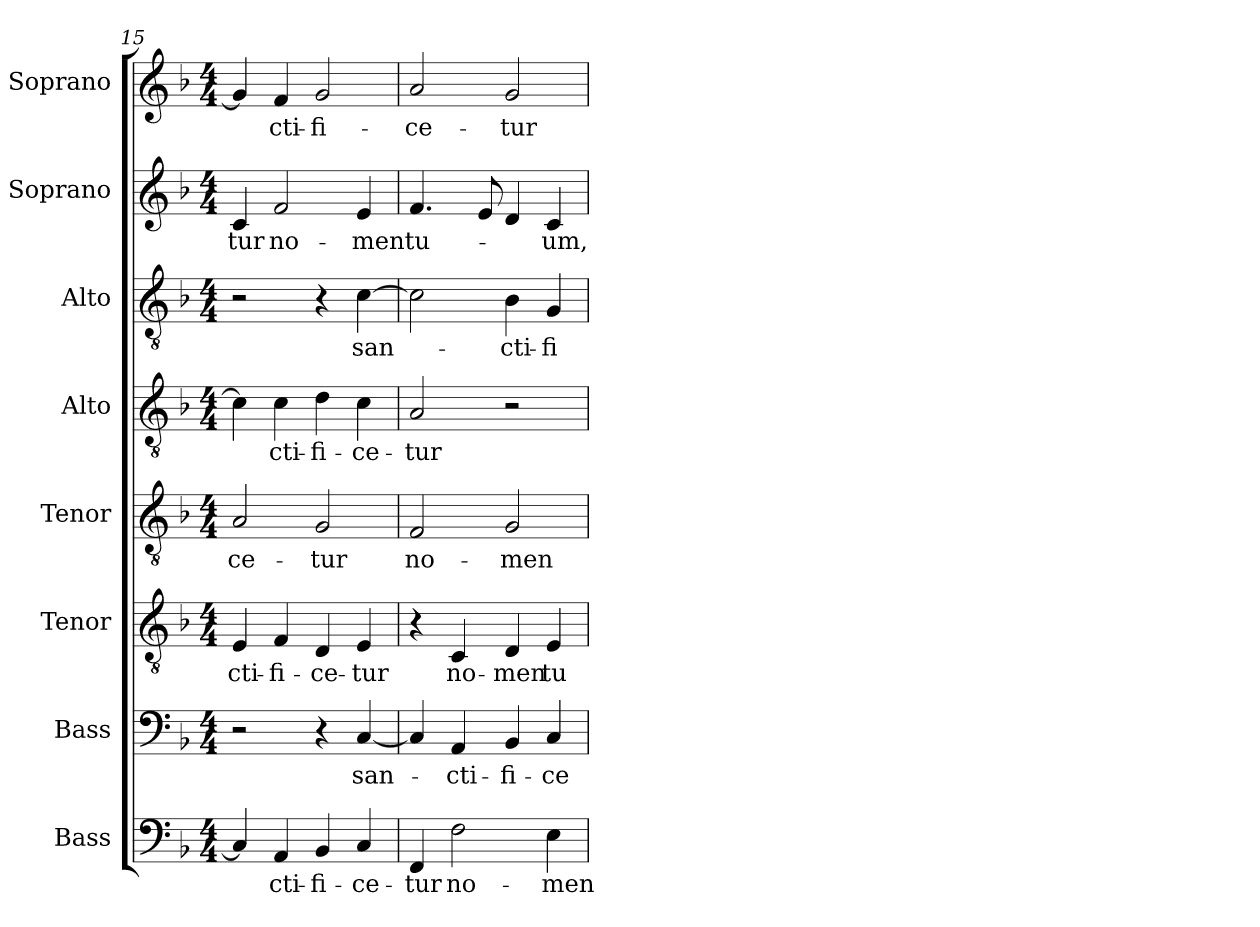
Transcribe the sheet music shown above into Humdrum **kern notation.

**kern	**text	**kern	**text	**kern	**text	**kern	**text	**kern	**text	**kern	**text	**kern	**text	**kern	**text
*part8	*part8	*part7	*part7	*part6	*part6	*part5	*part5	*part4	*part4	*part3	*part3	*part2	*part2	*part1	*part1
*staff8	*staff8	*staff7	*staff7	*staff6	*staff6	*staff5	*staff5	*staff4	*staff4	*staff3	*staff3	*staff2	*staff2	*staff1	*staff1
*I"Bass	*	*I"Bass	*	*I"Tenor	*	*I"Tenor	*	*I"Alto	*	*I"Alto	*	*I"Soprano	*	*I"Soprano	*
*I'B.	*	*I'B.	*	*I'T.	*	*I'T.	*	*I'A.	*	*I'A.	*	*I'S.	*	*I'S.	*
*clefF4	*	*clefF4	*	*clefGv2	*	*clefGv2	*	*clefGv2	*	*clefGv2	*	*clefG2	*	*clefG2	*
*	*	*	*	*ITrd7c12	*	*ITrd7c12	*	*ITrd7c12	*	*ITrd7c12	*	*	*	*	*
*k[b-]	*	*k[b-]	*	*k[b-]	*	*k[b-]	*	*k[b-]	*	*k[b-]	*	*k[b-]	*	*k[b-]	*
*F:	*	*F:	*	*F:	*	*F:	*	*F:	*	*F:	*	*F:	*	*F:	*
*M4/4	*	*M4/4	*	*M4/4	*	*M4/4	*	*M4/4	*	*M4/4	*	*M4/4	*	*M4/4	*
=15	=15	=15	=15	=15	=15	=15	=15	=15	=15	=15	=15	=15	=15	=15	=15
!	!	!	!	!	!LO:LY:b:color=#000000	!	!	!	!	!	!	!	!	!	!
!	!	!	!	!	!	!	!LO:LY:b:color=#000000	!	!	!	!	!	!	!	!
!	!	!	!	!	!	!	!	!	!	!	!	!	!LO:LY:b:color=#000000	!	!
4Ci/]	.	2r	.	4EEi/	-cti-	2AAi/	-ce-	4Ci\]	.	2r	.	4ci/	-tur	4gi/]	.
!	!LO:LY:b:color=#000000	!	!	!	!	!	!	!	!	!	!	!	!	!	!
!	!	!	!	!	!LO:LY:b:color=#000000	!	!	!	!	!	!	!	!	!	!
!	!	!	!	!	!	!	!	!	!LO:LY:b:color=#000000	!	!	!	!	!	!
!	!	!	!	!	!	!	!	!	!	!	!	!	!LO:LY:b:color=#000000	!	!
!	!	!	!	!	!	!	!	!	!	!	!	!	!	!	!LO:LY:b:color=#000000
4AAi/	-cti-	.	.	4FFi/	-fi-	.	.	4Ci\	-cti-	.	.	2fi/	no-	4fi/	-cti-
!	!LO:LY:b:color=#000000	!	!	!	!	!	!	!	!	!	!	!	!	!	!
!	!	!	!	!	!LO:LY:b:color=#000000	!	!	!	!	!	!	!	!	!	!
!	!	!	!	!	!	!	!LO:LY:b:color=#000000	!	!	!	!	!	!	!	!
!	!	!	!	!	!	!	!	!	!LO:LY:b:color=#000000	!	!	!	!	!	!
!	!	!	!	!	!	!	!	!	!	!	!	!	!	!	!LO:LY:b:color=#000000
4BB-i/	-fi-	4r	.	4DDi/	-ce-	2GGi/	-tur	4Di\	-fi-	4r	.	.	.	2gi/	-fi-
!	!LO:LY:b:color=#000000	!	!	!	!	!	!	!	!	!	!	!	!	!	!
!	!	!	!LO:LY:b:color=#000000	!	!	!	!	!	!	!	!	!	!	!	!
!	!	!	!	!	!LO:LY:b:color=#000000	!	!	!	!	!	!	!	!	!	!
!	!	!	!	!	!	!	!	!	!LO:LY:b:color=#000000	!	!	!	!	!	!
!	!	!	!	!	!	!	!	!	!	!	!LO:LY:b:color=#000000	!	!	!	!
!	!	!	!	!	!	!	!	!	!	!	!	!	!LO:LY:b:color=#000000	!	!
4Ci/	-ce-	[4Ci/	san-	4EEi/	-tur	.	.	4Ci\	-ce-	[4Ci\	san-	4ei/	-men	.	.
=16	=16	=16	=16	=16	=16	=16	=16	=16	=16	=16	=16	=16	=16	=16	=16
!	!LO:LY:b:color=#000000	!	!	!	!	!	!	!	!	!	!	!	!	!	!
!	!	!	!	!	!	!	!LO:LY:b:color=#000000	!	!	!	!	!	!	!	!
!	!	!	!	!	!	!	!	!	!LO:LY:b:color=#000000	!	!	!	!	!	!
!	!	!	!	!	!	!	!	!	!	!	!	!	!LO:LY:b:color=#000000	!	!
!	!	!	!	!	!	!	!	!	!	!	!	!	!	!	!LO:LY:b:color=#000000
4FFi/	-tur	4Ci/]	.	4r	.	2FFi/	no-	2AAi/	-tur	2Ci\]	.	4.fi/	tu-	2ai/	-ce-
!	!LO:LY:b:color=#000000	!	!	!	!	!	!	!	!	!	!	!	!	!	!
!	!	!	!LO:LY:b:color=#000000	!	!	!	!	!	!	!	!	!	!	!	!
!	!	!	!	!	!LO:LY:b:color=#000000	!	!	!	!	!	!	!	!	!	!
2Fi\	no-	4AAi/	-cti-	4CCi/	no-	.	.	.	.	.	.	.	.	.	.
.	.	.	.	.	.	.	.	.	.	.	.	8ei/	.	.	.
!	!	!	!LO:LY:b:color=#000000	!	!	!	!	!	!	!	!	!	!	!	!
!	!	!	!	!	!LO:LY:b:color=#000000	!	!	!	!	!	!	!	!	!	!
!	!	!	!	!	!	!	!LO:LY:b:color=#000000	!	!	!	!	!	!	!	!
!	!	!	!	!	!	!	!	!	!	!	!LO:LY:b:color=#000000	!	!	!	!
!	!	!	!	!	!	!	!	!	!	!	!	!	!	!	!LO:LY:b:color=#000000
.	.	4BB-i/	-fi-	4DDi/	-men	2GGi/	-men	2r	.	4BB-i\	-cti-	4di/	.	2gi/	-tur
!	!LO:LY:b:color=#000000	!	!	!	!	!	!	!	!	!	!	!	!	!	!
!	!	!	!LO:LY:b:color=#000000	!	!	!	!	!	!	!	!	!	!	!	!
!	!	!	!	!	!LO:LY:b:color=#000000	!	!	!	!	!	!	!	!	!	!
!	!	!	!	!	!	!	!	!	!	!	!LO:LY:b:color=#000000	!	!	!	!
!	!	!	!	!	!	!	!	!	!	!	!	!	!LO:LY:b:color=#000000	!	!
4Ei\	-men	4Ci/	-ce-	4EEi/	tu-	.	.	.	.	4GGi/	-fi-	4ci/	-um,	.	.
=	=	=	=	=	=	=	=	=	=	=	=	=	=	=	=
*-	*-	*-	*-	*-	*-	*-	*-	*-	*-	*-	*-	*-	*-	*-	*-
